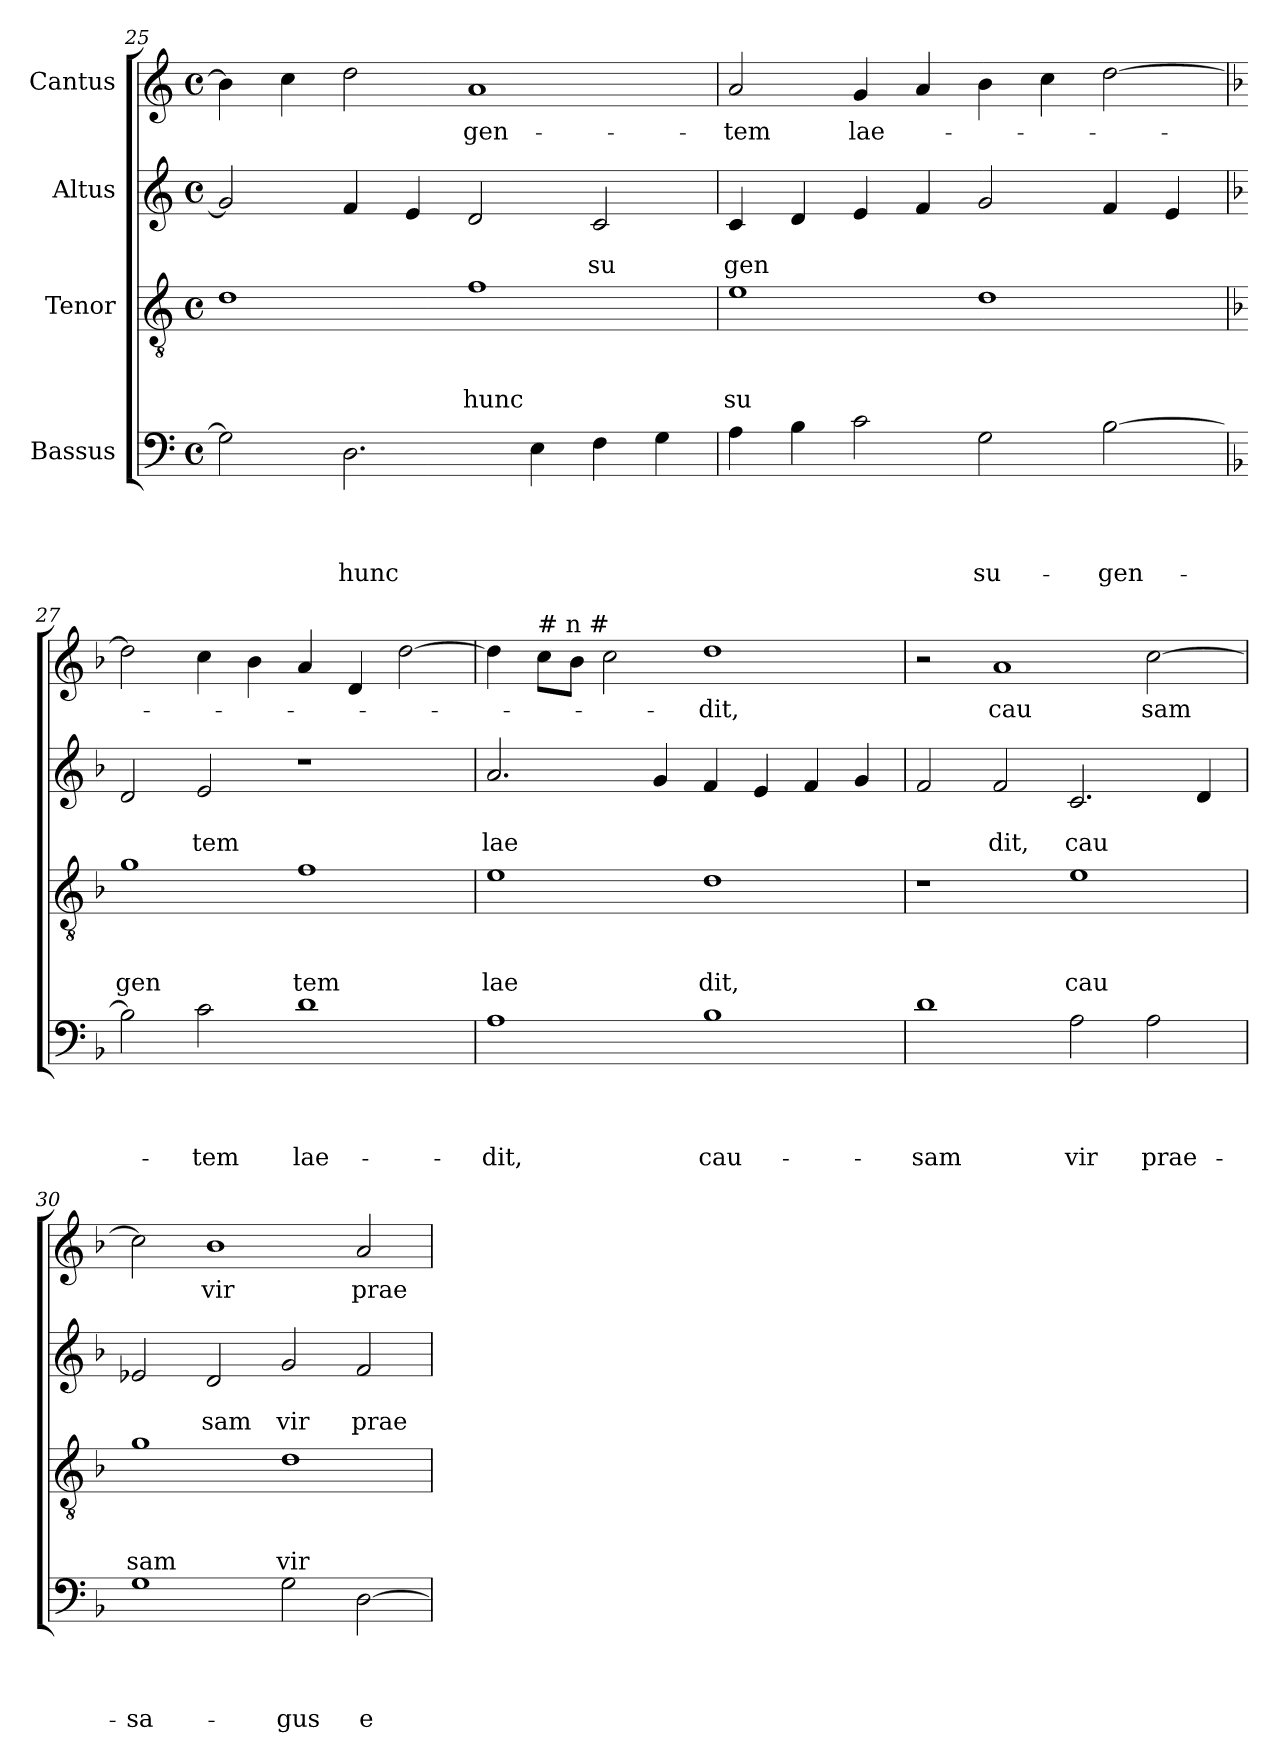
**kern	**text	**text	**text	**text	**kern	**text	**text	**text	**kern	**text	**text	**kern	**text
*part4	*part4	*part4	*part4	*part4	*part3	*part3	*part3	*part3	*part2	*part2	*part2	*part1	*part1
*staff4	*staff4	*staff4	*staff4	*staff4	*staff3	*staff3	*staff3	*staff3	*staff2	*staff2	*staff2	*staff1	*staff1
*I"Bassus	*	*	*	*	*I"Tenor	*	*	*	*I"Altus	*	*	*I"Cantus	*
*clefF4	*	*	*	*	*clefGv2	*	*	*	*clefG2	*	*	*clefG2	*
*k[]	*	*	*	*	*k[]	*	*	*	*k[]	*	*	*k[]	*
*C:	*	*	*	*	*C:	*	*	*	*C:	*	*	*C:	*
*M4/4	*	*	*	*	*M4/4	*	*	*	*M4/4	*	*	*M4/4	*
*met(c)	*	*	*	*	*met(c)	*	*	*	*met(c)	*	*	*met(c)	*
=25	=25	=25	=25	=25	=25	=25	=25	=25	=25	=25	=25	=25	=25
2G\]	.	.	.	.	1d	.	.	.	2g/]	.	.	4b\]	.
.	.	.	.	.	.	.	.	.	.	.	.	4cc\	.
!	!	!	!	!LO:LY:b	!	!	!	!	!	!	!	!	!
2.D\	.	.	.	hunc	.	.	.	.	4f/	.	.	2dd\	.
.	.	.	.	.	.	.	.	.	4e/	.	.	.	.
!	!	!	!	!	!	!	!	!LO:LY:b	!	!	!	!	!LO:LY:b
.	.	.	.	.	1f	.	.	hunc	2d/	.	.	1a	-gen-
4E\	.	.	.	.	.	.	.	.	.	.	.	.	.
!	!	!	!	!	!	!	!	!	!	!	!LO:LY:b	!	!
4F\	.	.	.	.	.	.	.	.	2c/	.	su	.	.
4G\	.	.	.	.	.	.	.	.	.	.	.	.	.
=26	=26	=26	=26	=26	=26	=26	=26	=26	=26	=26	=26	=26	=26
!	!	!	!	!	!	!	!	!LO:LY:b	!	!	!LO:LY:b	!	!LO:LY:b
4A\	.	.	.	.	1e	.	.	su	4c/	.	gen	2a/	-tem
4B\	.	.	.	.	.	.	.	.	4d/	.	.	.	.
!	!	!	!	!	!	!	!	!	!	!	!	!	!LO:LY:b
2c\	.	.	.	.	.	.	.	.	4e/	.	.	4g/	lae-
.	.	.	.	.	.	.	.	.	4f/	.	.	4a/	.
!	!	!	!	!LO:LY:b	!	!	!	!	!	!	!	!	!
2G\	.	.	.	su-	1d	.	.	.	2g/	.	.	4b\	.
.	.	.	.	.	.	.	.	.	.	.	.	4cc\	.
!	!	!	!	!LO:LY:b	!	!	!	!	!	!	!	!	!
[<2B\	.	.	.	-gen-	.	.	.	.	4f/	.	.	[<2dd\	.
.	.	.	.	.	.	.	.	.	4e/	.	.	.	.
!!LO:LB:g=z
=27	=27	=27	=27	=27	=27	=27	=27	=27	=27	=27	=27	=27	=27
*k[b-]	*	*	*	*	*k[b-]	*	*	*	*k[b-]	*	*	*k[b-]	*
*F:	*	*	*	*	*F:	*	*	*	*F:	*	*	*F:	*
!	!	!	!	!	!	!	!	!LO:LY:b	!	!	!	!	!
2B\]	.	.	.	.	1g	.	.	gen	2d/	.	.	2dd\]	.
!	!	!	!	!LO:LY:b	!	!	!	!	!	!	!LO:LY:b	!	!
2c\	.	.	.	-tem	.	.	.	.	2e/	.	tem	4cc\	.
.	.	.	.	.	.	.	.	.	.	.	.	4b-\	.
!	!	!	!	!LO:LY:b	!	!	!	!LO:LY:b	!	!	!	!	!
1d	.	.	.	lae-	1f	.	.	tem	1r	.	.	4a/	.
.	.	.	.	.	.	.	.	.	.	.	.	4d/	.
.	.	.	.	.	.	.	.	.	.	.	.	[>2dd\	.
=28	=28	=28	=28	=28	=28	=28	=28	=28	=28	=28	=28	=28	=28
!	!	!	!	!LO:LY:b	!	!	!	!LO:LY:b	!	!	!LO:LY:b	!	!
1A	.	.	.	-dit,	1e	.	.	lae	2.a/	.	lae	4dd\]	.
!	!	!	!	!	!	!	!	!	!	!	!	!LO:TX:a:t=# n #	!
.	.	.	.	.	.	.	.	.	.	.	.	8cc\L	.
.	.	.	.	.	.	.	.	.	.	.	.	8b-\J	.
.	.	.	.	.	.	.	.	.	.	.	.	2cc\	.
.	.	.	.	.	.	.	.	.	4g/	.	.	.	.
!	!	!	!	!LO:LY:b	!	!	!	!LO:LY:b	!	!	!	!	!LO:LY:b
1B-	.	.	.	cau-	1d	.	.	dit,	4f/	.	.	1dd	-dit,
.	.	.	.	.	.	.	.	.	4e/	.	.	.	.
.	.	.	.	.	.	.	.	.	4f/	.	.	.	.
.	.	.	.	.	.	.	.	.	4g/	.	.	.	.
=29	=29	=29	=29	=29	=29	=29	=29	=29	=29	=29	=29	=29	=29
!	!	!	!	!LO:LY:b	!	!	!	!	!	!	!	!	!
1d	.	.	.	-sam	1r	.	.	.	2f/	.	.	2r	.
!	!	!	!	!	!	!	!	!	!	!	!LO:LY:b	!	!LO:LY:b
.	.	.	.	.	.	.	.	.	2f/	.	dit,	1a	cau
!	!	!	!	!LO:LY:b	!	!	!	!LO:LY:b	!	!	!LO:LY:b	!	!
2A\	.	.	.	vir	1e	.	.	cau	2.c/	.	cau	.	.
!	!	!	!	!LO:LY:b	!	!	!	!	!	!	!	!	!LO:LY:b
2A\	.	.	.	prae-	.	.	.	.	.	.	.	[>2cc\	sam
.	.	.	.	.	.	.	.	.	4d/	.	.	.	.
=30	=30	=30	=30	=30	=30	=30	=30	=30	=30	=30	=30	=30	=30
!	!	!	!	!LO:LY:b	!	!	!	!LO:LY:b	!	!	!	!	!
1G	.	.	.	-sa-	1g	.	.	sam	2e-X/	.	.	2cc\]	.
!	!	!	!	!	!	!	!	!	!	!	!LO:LY:b	!	!LO:LY:b
.	.	.	.	.	.	.	.	.	2d/	.	sam	1b-	vir
!	!	!	!	!LO:LY:b	!	!	!	!LO:LY:b	!	!	!LO:LY:b	!	!
2G\	.	.	.	-gus	1d	.	.	vir	2g/	.	vir	.	.
!	!	!	!	!LO:LY:b	!	!	!	!	!	!	!LO:LY:b	!	!LO:LY:b
[>2D\	.	.	.	e-	.	.	.	.	2f/	.	prae	2a/	prae
=	=	=	=	=	=	=	=	=	=	=	=	=	=
*-	*-	*-	*-	*-	*-	*-	*-	*-	*-	*-	*-	*-	*-
